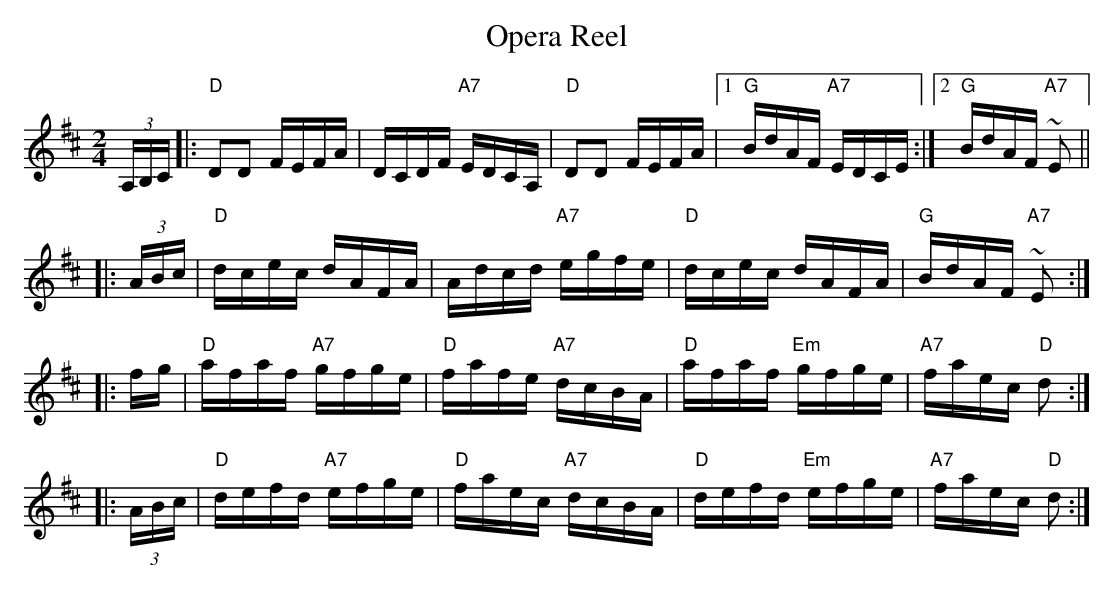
X:1
T: Opera Reel
M: 2/4
L: 1/16
K: D
(3A,B,C \
|: "D"D2D2 FEFA | DCDF "A7"EDCA, | "D"D2D2 FEFA |1 "G"BdAF "A7"EDCE :|2 "G"BdAF "A7"~E2 ||
|: (3ABc \
| "D"dcec dAFA | Adcd "A7"egfe | "D"dcec dAFA | "G"BdAF "A7"~E2 :|
|: fg \
| "D"afaf "A7"gfge | "D"fafe "A7"dcBA | "D"afaf "Em"gfge | "A7"faec "D"d2 :|
|: (3ABc \
| "D"defd "A7"efge | "D"faec "A7"dcBA | "D"defd "Em"efge | "A7"faec "D"d2 :|
